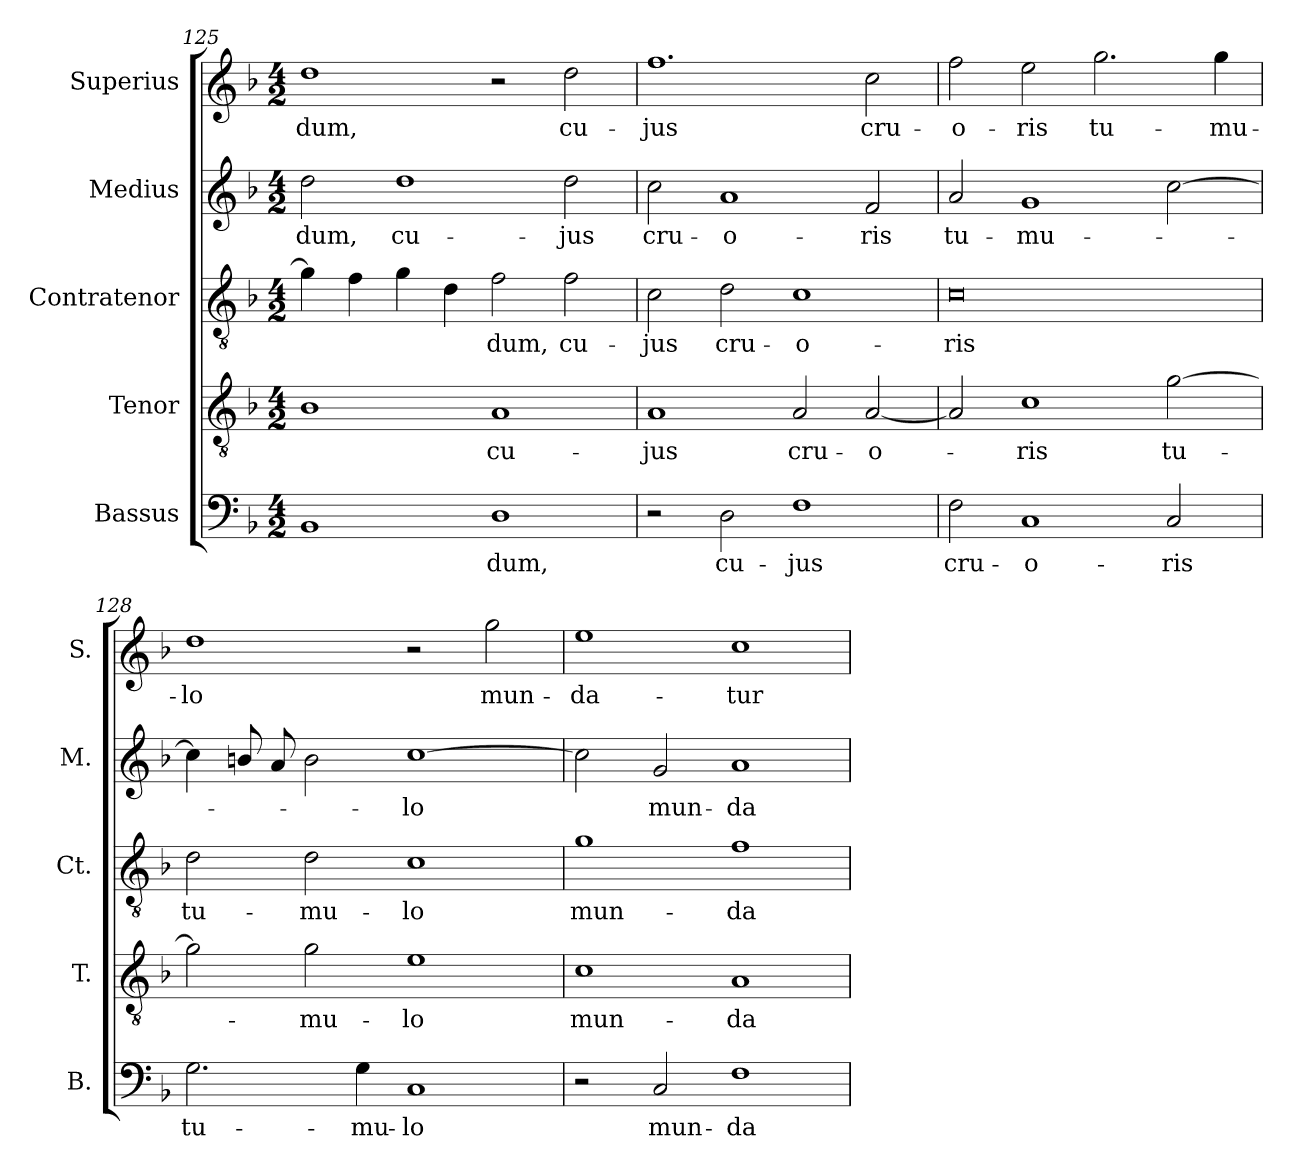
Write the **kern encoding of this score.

**kern	**text	**kern	**text	**kern	**text	**kern	**text	**kern	**text
*part5	*part5	*part4	*part4	*part3	*part3	*part2	*part2	*part1	*part1
*staff5	*staff5	*staff4	*staff4	*staff3	*staff3	*staff2	*staff2	*staff1	*staff1
*I"Bassus	*	*I"Tenor	*	*I"Contratenor	*	*I"Medius	*	*I"Superius	*
*I'B.	*	*I'T.	*	*I'Ct.	*	*I'M.	*	*I'S.	*
*clefF4	*	*clefGv2	*	*clefGv2	*	*clefG2	*	*clefG2	*
*	*	*ITrd7c12	*	*ITrd7c12	*	*	*	*	*
*k[b-]	*	*k[b-]	*	*k[b-]	*	*k[b-]	*	*k[b-]	*
*F:	*	*F:	*	*F:	*	*F:	*	*F:	*
*M4/2	*	*M4/2	*	*M4/2	*	*M4/2	*	*M4/2	*
=125	=125	=125	=125	=125	=125	=125	=125	=125	=125
!	!	!	!	!	!	!	!LO:LY:b:color=#000000	!	!
!	!	!	!	!	!	!	!	!	!LO:LY:b:color=#000000
1BB-i	.	1BB-i	.	4Gi\]	.	2ddi\	-dum,	1ddi	-dum,
.	.	.	.	4Fi\	.	.	.	.	.
!	!	!	!	!	!	!	!LO:LY:b:color=#000000	!	!
.	.	.	.	4Gi\	.	1ddi	cu-	.	.
.	.	.	.	4Di\	.	.	.	.	.
!	!LO:LY:b:color=#000000	!	!	!	!	!	!	!	!
!	!	!	!LO:LY:b:color=#000000	!	!	!	!	!	!
!	!	!	!	!	!LO:LY:b:color=#000000	!	!	!	!
1Di	-dum,	1AAi	cu-	2Fi\	-dum,	.	.	2r	.
!	!	!	!	!	!LO:LY:b:color=#000000	!	!	!	!
!	!	!	!	!	!	!	!LO:LY:b:color=#000000	!	!
!	!	!	!	!	!	!	!	!	!LO:LY:b:color=#000000
.	.	.	.	2Fi\	cu-	2ddi\	-jus	2ddi\	cu-
=126	=126	=126	=126	=126	=126	=126	=126	=126	=126
!	!	!	!LO:LY:b:color=#000000	!	!	!	!	!	!
!	!	!	!	!	!LO:LY:b:color=#000000	!	!	!	!
!	!	!	!	!	!	!	!LO:LY:b:color=#000000	!	!
!	!	!	!	!	!	!	!	!	!LO:LY:b:color=#000000
2r	.	1AAi	-jus	2Ci\	-jus	2cci\	cru-	1.ffi	-jus
!	!LO:LY:b:color=#000000	!	!	!	!	!	!	!	!
!	!	!	!	!	!LO:LY:b:color=#000000	!	!	!	!
!	!	!	!	!	!	!	!LO:LY:b:color=#000000	!	!
2Di\	cu-	.	.	2Di\	cru-	1ai	-o-	.	.
!	!LO:LY:b:color=#000000	!	!	!	!	!	!	!	!
!	!	!	!LO:LY:b:color=#000000	!	!	!	!	!	!
!	!	!	!	!	!LO:LY:b:color=#000000	!	!	!	!
1Fi	-jus	2AAi/	cru-	1Ci	-o-	.	.	.	.
!	!	!	!LO:LY:b:color=#000000	!	!	!	!	!	!
!	!	!	!	!	!	!	!LO:LY:b:color=#000000	!	!
!	!	!	!	!	!	!	!	!	!LO:LY:b:color=#000000
.	.	[2AAi/	-o-	.	.	2fi/	-ris	2cci\	cru-
=127	=127	=127	=127	=127	=127	=127	=127	=127	=127
!	!LO:LY:b:color=#000000	!	!	!	!	!	!	!	!
!	!	!	!	!	!LO:LY:b:color=#000000	!	!	!	!
!	!	!	!	!	!	!	!LO:LY:b:color=#000000	!	!
!	!	!	!	!	!	!	!	!	!LO:LY:b:color=#000000
2Fi\	cru-	2AAi/]	.	0Ci	-ris	2ai/	tu-	2ffi\	-o-
!	!LO:LY:b:color=#000000	!	!	!	!	!	!	!	!
!	!	!	!LO:LY:b:color=#000000	!	!	!	!	!	!
!	!	!	!	!	!	!	!LO:LY:b:color=#000000	!	!
!	!	!	!	!	!	!	!	!	!LO:LY:b:color=#000000
1Ci	-o-	1Ci	-ris	.	.	1gi	-mu-	2eei\	-ris
!	!	!	!	!	!	!	!	!	!LO:LY:b:color=#000000
.	.	.	.	.	.	.	.	2.ggi\	tu-
!	!LO:LY:b:color=#000000	!	!	!	!	!	!	!	!
!	!	!	!LO:LY:b:color=#000000	!	!	!	!	!	!
2Ci/	-ris	[2Gi\	tu-	.	.	[2cci\	.	.	.
!	!	!	!	!	!	!	!	!	!LO:LY:b:color=#000000
.	.	.	.	.	.	.	.	4ggi\	-mu-
!!LO:LB:g=z
=128	=128	=128	=128	=128	=128	=128	=128	=128	=128
!	!LO:LY:b:color=#000000	!	!	!	!	!	!	!	!
!	!	!	!	!	!LO:LY:b:color=#000000	!	!	!	!
!	!	!	!	!	!	!	!	!	!LO:LY:b:color=#000000
2.Gi\	tu-	2Gi\]	.	2Di\	tu-	4cci\]	.	1ddi	-lo
.	.	.	.	.	.	8bi/	.	.	.
.	.	.	.	.	.	8ai/	.	.	.
!	!	!	!LO:LY:b:color=#000000	!	!	!	!	!	!
!	!	!	!	!	!LO:LY:b:color=#000000	!	!	!	!
.	.	2Gi\	-mu-	2Di\	-mu-	2bi\	.	.	.
!	!LO:LY:b:color=#000000	!	!	!	!	!	!	!	!
4Gi\	-mu-	.	.	.	.	.	.	.	.
!	!LO:LY:b:color=#000000	!	!	!	!	!	!	!	!
!	!	!	!LO:LY:b:color=#000000	!	!	!	!	!	!
!	!	!	!	!	!LO:LY:b:color=#000000	!	!	!	!
!	!	!	!	!	!	!	!LO:LY:b:color=#000000	!	!
1Ci	-lo	1Ei	-lo	1Ci	-lo	[1cci	-lo	2r	.
!	!	!	!	!	!	!	!	!	!LO:LY:b:color=#000000
.	.	.	.	.	.	.	.	2ggi\	mun-
=129	=129	=129	=129	=129	=129	=129	=129	=129	=129
!	!	!	!LO:LY:b:color=#000000	!	!	!	!	!	!
!	!	!	!	!	!LO:LY:b:color=#000000	!	!	!	!
!	!	!	!	!	!	!	!	!	!LO:LY:b:color=#000000
2r	.	1Ci	mun-	1Gi	mun-	2cci\]	.	1eei	-da-
!	!LO:LY:b:color=#000000	!	!	!	!	!	!	!	!
!	!	!	!	!	!	!	!LO:LY:b:color=#000000	!	!
2Ci/	mun-	.	.	.	.	2gi/	mun-	.	.
!	!LO:LY:b:color=#000000	!	!	!	!	!	!	!	!
!	!	!	!LO:LY:b:color=#000000	!	!	!	!	!	!
!	!	!	!	!	!LO:LY:b:color=#000000	!	!	!	!
!	!	!	!	!	!	!	!LO:LY:b:color=#000000	!	!
!	!	!	!	!	!	!	!	!	!LO:LY:b:color=#000000
1Fi	-da-	1AAi	-da-	1Fi	-da-	1ai	-da-	1cci	-tur
=	=	=	=	=	=	=	=	=	=
*-	*-	*-	*-	*-	*-	*-	*-	*-	*-
